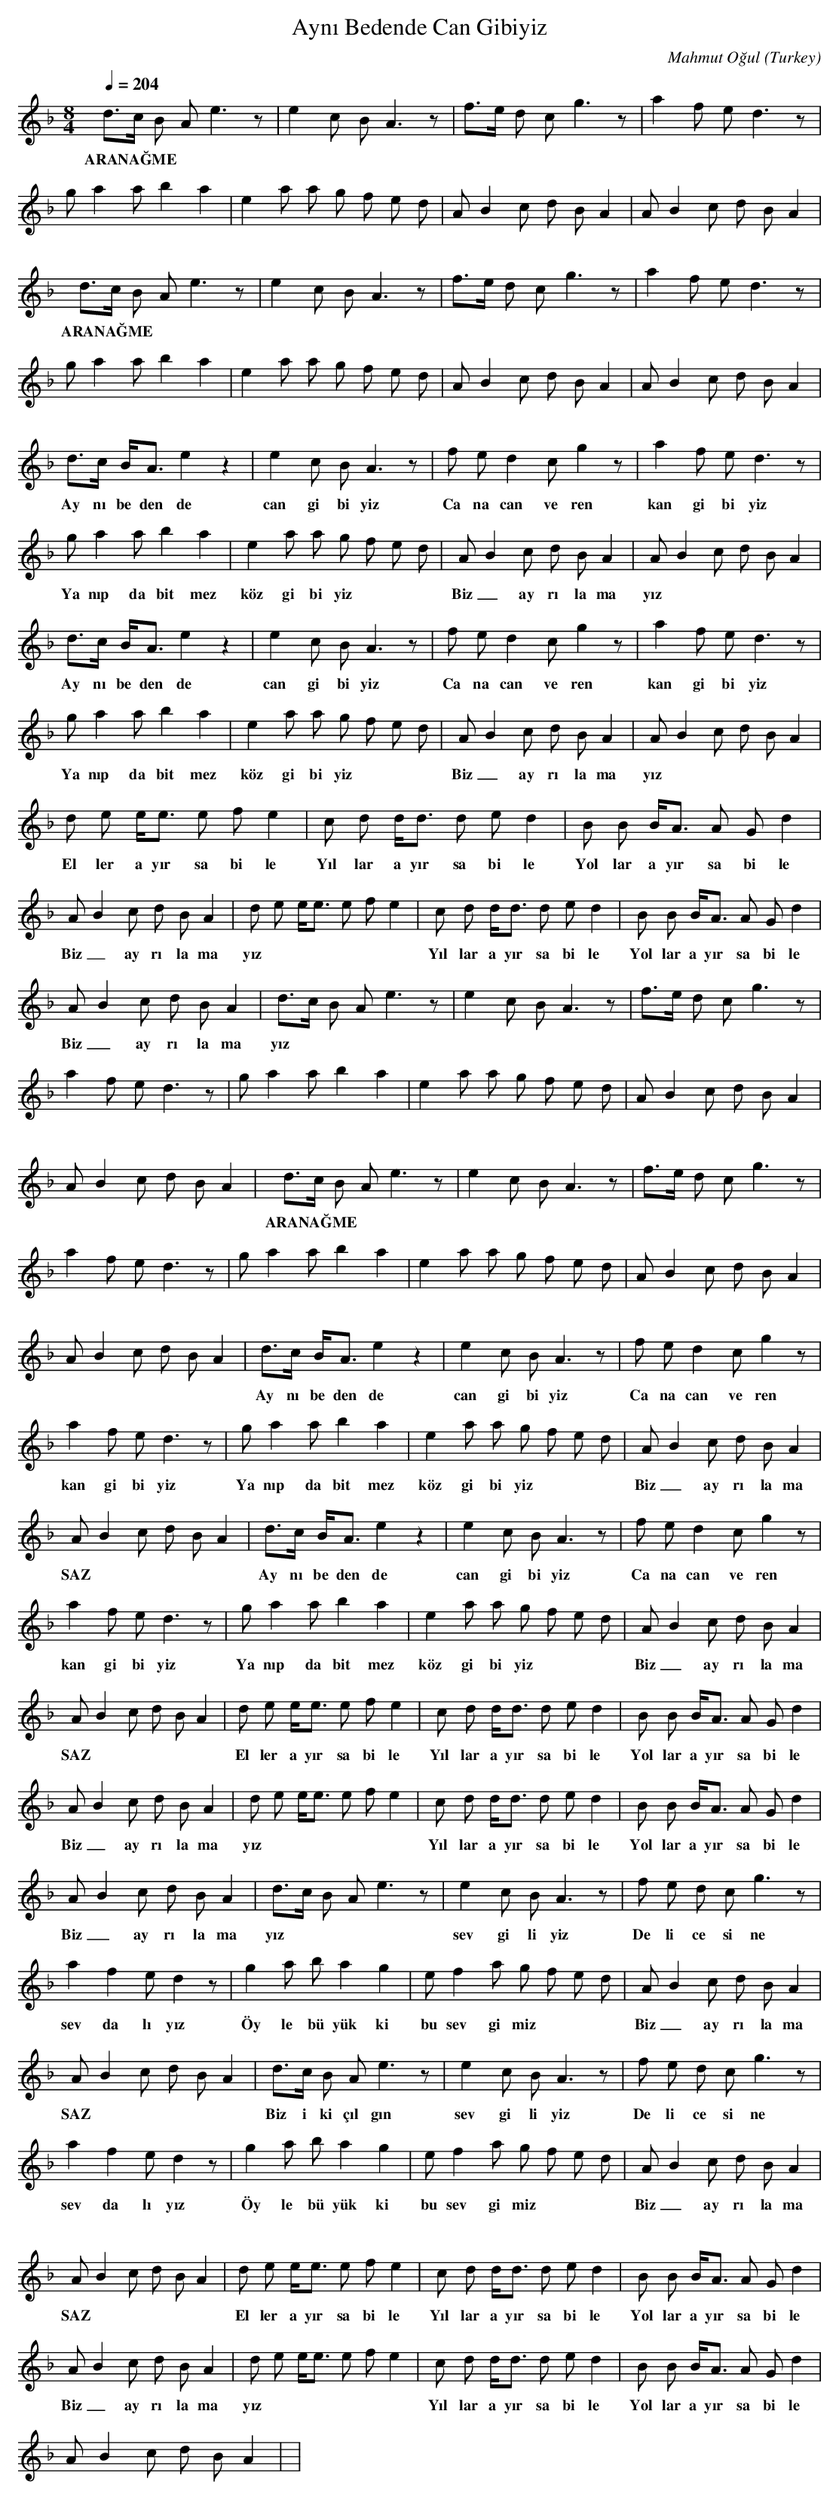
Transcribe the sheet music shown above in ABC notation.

X:1
T: Aynı Bedende Can Gibiyiz
C: Mahmut Oğul
O: Turkey
M: 8/4
L: 1/16
K: C _B
Q: 1/4=204
d3c B2 A2 e6 z2  | e4 c2 B2 A6 z2  | \
w:  ARANAĞME  |   |
f3e d2 c2 g6 z2  | a4 f2 e2 d6 z2  |
w:   |   |
g2 a4 a2 b4 a4  | e4 a2 a2 g2 f2 e2 d2  | \
w:   |   |
A2 B4 c2 d2 B2 A4  | A2 B4 c2 d2 B2 A4  |
w:   |   |
d3c B2 A2 e6 z2  | e4 c2 B2 A6 z2  | \
w:  ARANAĞME  |   |
f3e d2 c2 g6 z2  | a4 f2 e2 d6 z2  |
w:   |   |
g2 a4 a2 b4 a4  | e4 a2 a2 g2 f2 e2 d2  | \
w:   |   |
A2 B4 c2 d2 B2 A4  | A2 B4 c2 d2 B2 A4  |
w:   |   |
d3c BA3 e4 z4  | e4 c2 B2 A6 z2  | f2 e2 d4 c2 g4 z2  | \
w:  Ay nı  be den de   |  can  gi bi yiz    |  Ca na  can  ve ren   |
a4 f2 e2 d6 z2  |
w:  kan  gi bi yiz    |
g2 a4 a2 b4 a4  | e4 a2 a2 g2 f2 e2 d2  | \
w:  Ya nıp  da  bit mez   |  köz  gi bi yiz    |
A2 B4 c2 d2 B2 A4  | A2 B4 c2 d2 B2 A4  |
w:  Biz_ ay rı la ma yız    |  SAZ  |
d3c BA3 e4 z4  | e4 c2 B2 A6 z2  | f2 e2 d4 c2 g4 z2  | \
w:  Ay nı  be den de   |  can  gi bi yiz    |  Ca na  can  ve ren   |
a4 f2 e2 d6 z2  |
w:  kan  gi bi yiz    |
g2 a4 a2 b4 a4  | e4 a2 a2 g2 f2 e2 d2  | \
w:  Ya nıp  da  bit mez   |  köz  gi bi yiz    |
A2 B4 c2 d2 B2 A4  | A2 B4 c2 d2 B2 A4  |
w:  Biz_ ay rı la ma yız    |  SAZ  |
d2 e2 ee3 e2 f2 e4  | c2 d2 dd3 d2 e2 d4  | \
w:  El ler  a yır sa  bi le   |  Yıl lar  a yır sa  bi le    |
B2 B2 BA3 A2 G2 d4  |
w:  Yol lar  a yır sa  bi le    |
A2 B4 c2 d2 B2 A4  | d2 e2 ee3 e2 f2 e4  | \
w:  Biz_ ay rı la ma yız    |  El ler  a yır sa  bi le   |
c2 d2 dd3 d2 e2 d4  | B2 B2 BA3 A2 G2 d4  |
w:  Yıl lar  a yır sa  bi le    |  Yol lar  a yır sa  bi le    |
A2 B4 c2 d2 B2 A4  | d3c B2 A2 e6 z2  | \
w:  Biz_ ay rı la ma yız    |  ARANAĞME  |
e4 c2 B2 A6 z2  | f3e d2 c2 g6 z2  |
w:   |   |
a4 f2 e2 d6 z2  | g2 a4 a2 b4 a4  | e4 a2 a2 g2 f2 e2 d2  | \
w:   |   |   |
A2 B4 c2 d2 B2 A4  |
w:   |
A2 B4 c2 d2 B2 A4  | d3c B2 A2 e6 z2  | \
w:   |  ARANAĞME  |
e4 c2 B2 A6 z2  | f3e d2 c2 g6 z2  |
w:   |   |
a4 f2 e2 d6 z2  | g2 a4 a2 b4 a4  | e4 a2 a2 g2 f2 e2 d2  | \
w:   |   |   |
A2 B4 c2 d2 B2 A4  |
w:   |
A2 B4 c2 d2 B2 A4  | d3c BA3 e4 z4  | \
w:   |  Ay nı  be den de   |
e4 c2 B2 A6 z2  | f2 e2 d4 c2 g4 z2  |
w:  can  gi bi yiz    |  Ca na  can  ve ren   |
a4 f2 e2 d6 z2  | g2 a4 a2 b4 a4  | e4 a2 a2 g2 f2 e2 d2  | \
w:  kan  gi bi yiz    |  Ya nıp  da  bit mez   |  köz  gi bi yiz    |
A2 B4 c2 d2 B2 A4  |
w:  Biz_ ay rı la ma yız    |
A2 B4 c2 d2 B2 A4  | d3c BA3 e4 z4  | \
w:  SAZ  |  Ay nı  be den de   |
e4 c2 B2 A6 z2  | f2 e2 d4 c2 g4 z2  |
w:  can  gi bi yiz    |  Ca na  can  ve ren   |
a4 f2 e2 d6 z2  | g2 a4 a2 b4 a4  | e4 a2 a2 g2 f2 e2 d2  | \
w:  kan  gi bi yiz    |  Ya nıp  da  bit mez   |  köz  gi bi yiz    |
A2 B4 c2 d2 B2 A4  |
w:  Biz_ ay rı la ma yız    |
A2 B4 c2 d2 B2 A4  | d2 e2 ee3 e2 f2 e4  | \
w:  SAZ  |  El ler  a yır sa  bi le   |
c2 d2 dd3 d2 e2 d4  | B2 B2 BA3 A2 G2 d4  |
w:  Yıl lar  a yır sa  bi le    |  Yol lar  a yır sa  bi le    |
A2 B4 c2 d2 B2 A4  | d2 e2 ee3 e2 f2 e4  | \
w:  Biz_ ay rı la ma yız    |  El ler  a yır sa  bi le   |
c2 d2 dd3 d2 e2 d4  | B2 B2 BA3 A2 G2 d4  |
w:  Yıl lar  a yır sa  bi le    |  Yol lar  a yır sa  bi le    |
A2 B4 c2 d2 B2 A4  | d3c B2 A2 e6 z2  | \
w:  Biz_ ay rı la ma yız    |  Biz  i ki  çıl gın   |
e4 c2 B2 A6 z2  | f2 e2 d2 c2 g6 z2  |
w:  sev gi li yiz    |  De li ce si ne   |
a4 f4 e2 d4 z2  | g4 a2 b2 a4 g4  | e2 f4 a2 g2 f2 e2 d2  | \
w:  sev da lı yız    |  Öy le  bü yük  ki   |  bu  sev gi miz   |
A2 B4 c2 d2 B2 A4  |
w:  Biz_ ay rı la ma yız    |
A2 B4 c2 d2 B2 A4  | d3c B2 A2 e6 z2  | \
w:  SAZ  |  Biz  i ki  çıl gın   |
e4 c2 B2 A6 z2  | f2 e2 d2 c2 g6 z2  |
w:  sev gi li yiz    |  De li ce si ne   |
a4 f4 e2 d4 z2  | g4 a2 b2 a4 g4  | e2 f4 a2 g2 f2 e2 d2  | \
w:  sev da lı yız    |  Öy le  bü yük  ki   |  bu  sev gi miz   |
A2 B4 c2 d2 B2 A4  |
w:  Biz_ ay rı la ma yız    |
A2 B4 c2 d2 B2 A4  | d2 e2 ee3 e2 f2 e4  | \
w:  SAZ  |  El ler  a yır sa  bi le   |
c2 d2 dd3 d2 e2 d4  | B2 B2 BA3 A2 G2 d4  |
w:  Yıl lar  a yır sa  bi le    |  Yol lar  a yır sa  bi le    |
A2 B4 c2 d2 B2 A4  | d2 e2 ee3 e2 f2 e4  | \
w:  Biz_ ay rı la ma yız    |  El ler  a yır sa  bi le   |
c2 d2 dd3 d2 e2 d4  | B2 B2 BA3 A2 G2 d4  |
w:  Yıl lar  a yır sa  bi le    |  Yol lar  a yır sa  bi le    |
A2 B4 c2 d2 B2 A4  | |
